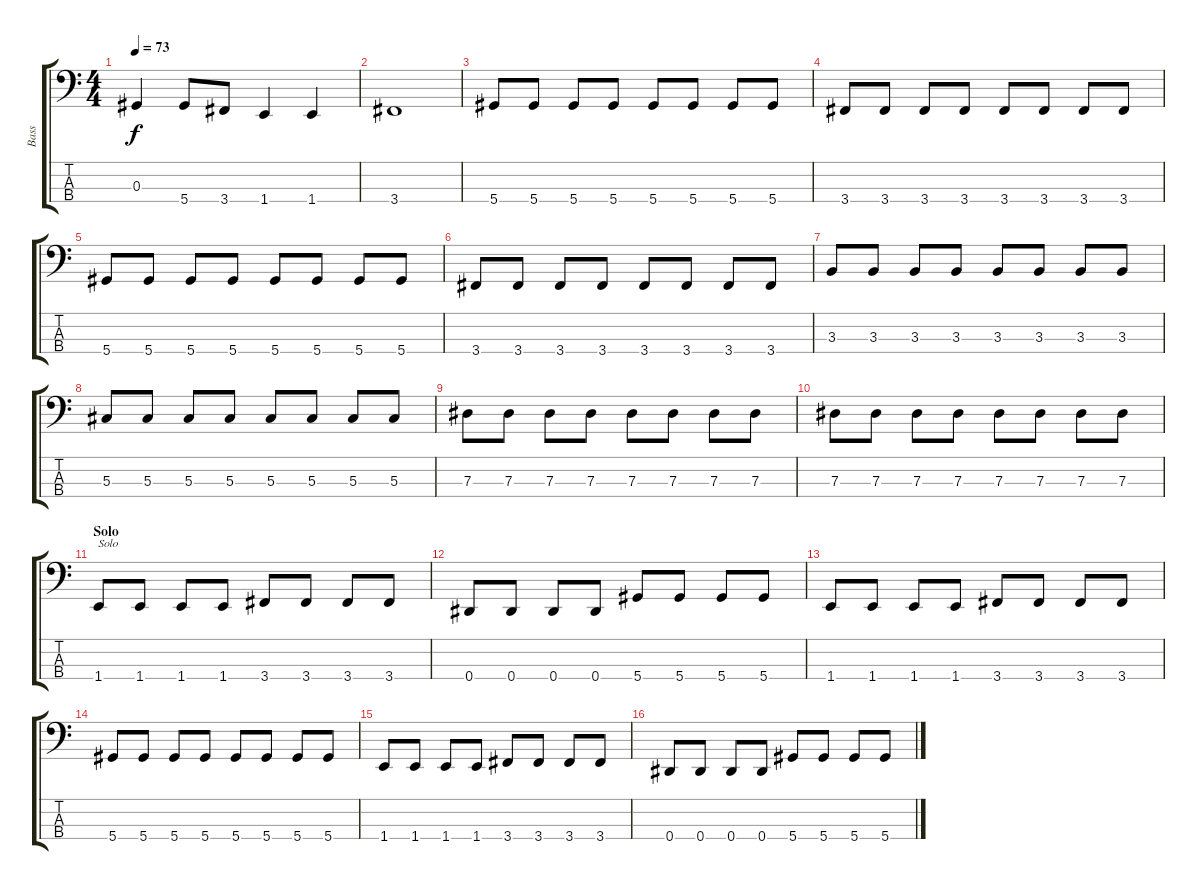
\track ("Bass" "Bass") {instrument electricbassfinger}
\staff {score tabs}
\tuning (Gb2 Db2 Ab1 Eb1) {hide}
\ts (4 4)
\tempo 73
\clef f4
\ks c
0.3.4{dy f} 5.4.8 3.4.8 1.4.4 1.4.4 |
3.4.1 |
5.4.8 5.4.8 5.4.8 5.4.8 5.4.8 5.4.8 5.4.8 5.4.8 |
3.4.8 3.4.8 3.4.8 3.4.8 3.4.8 3.4.8 3.4.8 3.4.8 |
5.4.8 5.4.8 5.4.8 5.4.8 5.4.8 5.4.8 5.4.8 5.4.8 |
3.4.8 3.4.8 3.4.8 3.4.8 3.4.8 3.4.8 3.4.8 3.4.8 |
3.3.8 3.3.8 3.3.8 3.3.8 3.3.8 3.3.8 3.3.8 3.3.8 |
5.3.8 5.3.8 5.3.8 5.3.8 5.3.8 5.3.8 5.3.8 5.3.8 |
7.3.8 7.3.8 7.3.8 7.3.8 7.3.8 7.3.8 7.3.8 7.3.8 |
7.3.8 7.3.8 7.3.8 7.3.8 7.3.8 7.3.8 7.3.8 7.3.8 |
\section ("" "Solo")
1.4.8{txt "Solo"} 1.4.8 1.4.8 1.4.8 3.4.8 3.4.8 3.4.8 3.4.8 |
0.4.8 0.4.8 0.4.8 0.4.8 5.4.8 5.4.8 5.4.8 5.4.8 |
1.4.8 1.4.8 1.4.8 1.4.8 3.4.8 3.4.8 3.4.8 3.4.8 |
5.4.8 5.4.8 5.4.8 5.4.8 5.4.8 5.4.8 5.4.8 5.4.8 |
1.4.8 1.4.8 1.4.8 1.4.8 3.4.8 3.4.8 3.4.8 3.4.8 |
0.4.8 0.4.8 0.4.8 0.4.8 5.4.8 5.4.8 5.4.8 5.4.8
